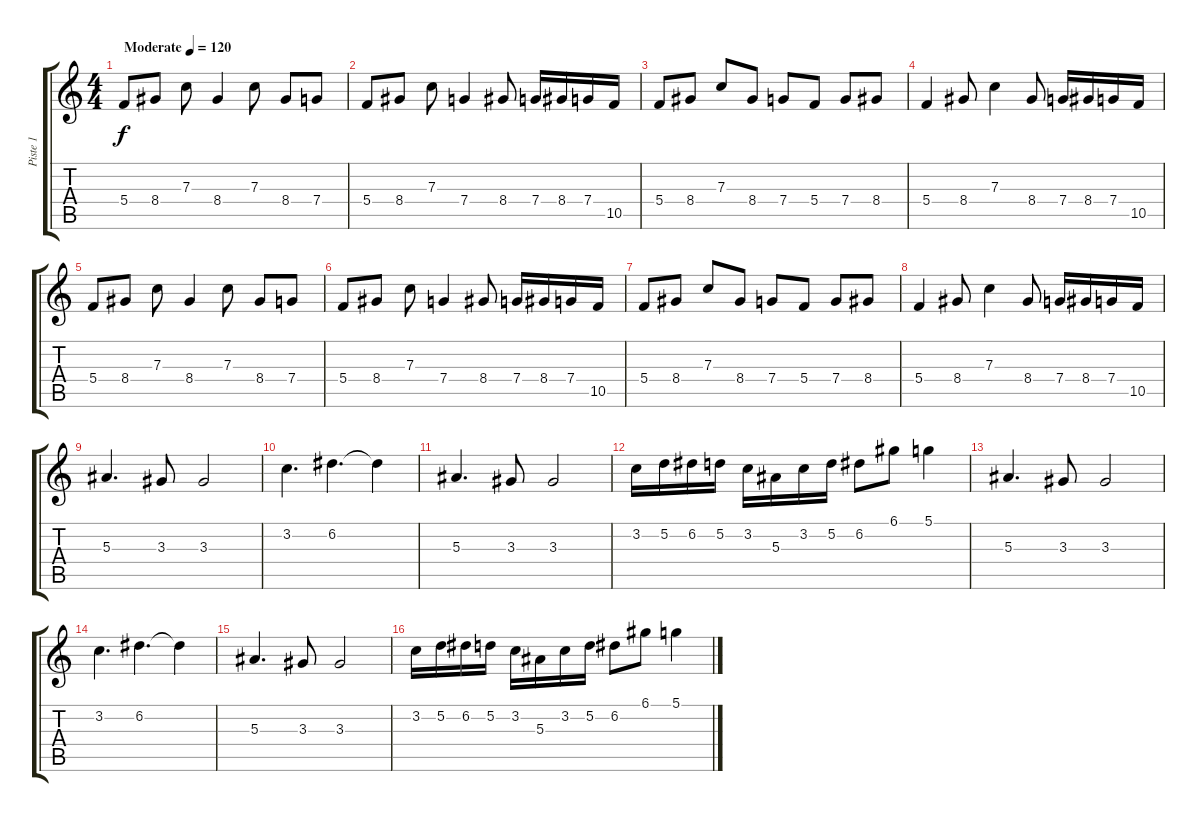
\track ("Piste 1" "Piste 1") {instrument distortionguitar}
\staff {score tabs}
\tuning (D4 A3 F3 C3 G2 C2) {hide}
\ts (4 4)
\tempo (120 "Moderate")
\clef g2
\ks c
5.4.8{dy f instrument distortionguitar} 8.4.8 7.3.8 8.4.4 7.3.8 8.4.8 7.4.8 |
5.4.8 8.4.8 7.3.8 7.4.4 8.4.8 7.4.16 8.4.16 7.4.16 10.5.16 |
5.4.8 8.4.8 7.3.8 8.4.8 7.4.8 5.4.8 7.4.8 8.4.8 |
5.4.4 8.4.8 7.3.4 8.4.8 7.4.16 8.4.16 7.4.16 10.5.16 |
5.4.8 8.4.8 7.3.8 8.4.4 7.3.8 8.4.8 7.4.8 |
5.4.8 8.4.8 7.3.8 7.4.4 8.4.8 7.4.16 8.4.16 7.4.16 10.5.16 |
5.4.8 8.4.8 7.3.8 8.4.8 7.4.8 5.4.8 7.4.8 8.4.8 |
5.4.4 8.4.8 7.3.4 8.4.8 7.4.16 8.4.16 7.4.16 10.5.16 |
5.3.4{d} 3.3.8 3.3.2 |
3.2.4{d} 6.2.4{d} 6.2{t}.4 |
5.3.4{d} 3.3.8 3.3.2 |
3.2.16 5.2.16 6.2.16 5.2.16 3.2.16 5.3.16 3.2.16 5.2.16 6.2.8 6.1.8 5.1.4 |
5.3.4{d} 3.3.8 3.3.2 |
3.2.4{d} 6.2.4{d} 6.2{t}.4 |
5.3.4{d} 3.3.8 3.3.2 |
3.2.16 5.2.16 6.2.16 5.2.16 3.2.16 5.3.16 3.2.16 5.2.16 6.2.8 6.1.8 5.1.4
